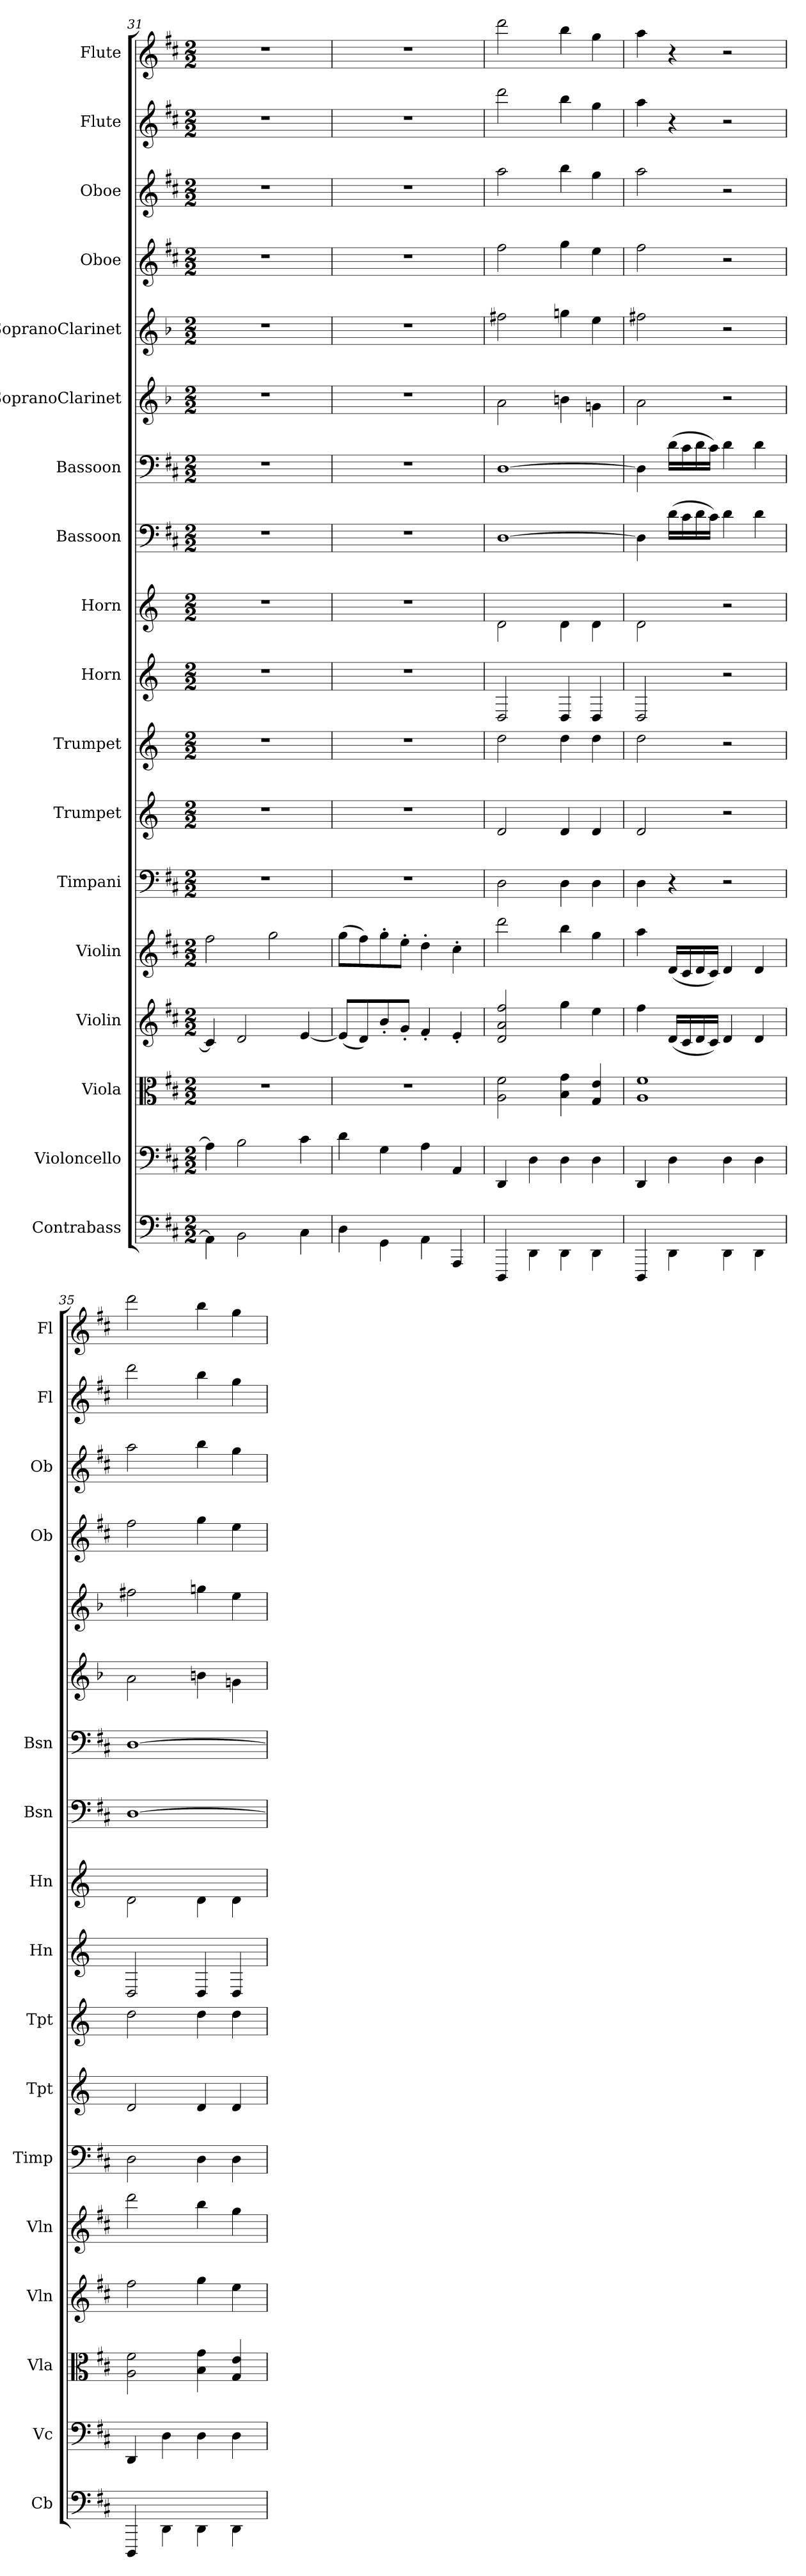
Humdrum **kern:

**kern	**kern	**kern	**kern	**kern	**kern	**kern	**kern	**kern	**kern	**kern	**kern	**kern	**kern	**kern	**kern	**kern	**kern
*part18	*part17	*part16	*part15	*part14	*part13	*part12	*part11	*part10	*part9	*part8	*part7	*part6	*part5	*part4	*part3	*part2	*part1
*staff18	*staff17	*staff16	*staff15	*staff14	*staff13	*staff12	*staff11	*staff10	*staff9	*staff8	*staff7	*staff6	*staff5	*staff4	*staff3	*staff2	*staff1
*I"Contrabass	*I"Violoncello	*I"Viola	*I"Violin	*I"Violin	*I"Timpani	*I"Trumpet	*I"Trumpet	*I"Horn	*I"Horn	*I"Bassoon	*I"Bassoon	*I"SopranoClarinet	*I"SopranoClarinet	*I"Oboe	*I"Oboe	*I"Flute	*I"Flute
*I'Cb	*I'Vc	*I'Vla	*I'Vln	*I'Vln	*I'Timp	*I'Tpt	*I'Tpt	*I'Hn	*I'Hn	*I'Bsn	*I'Bsn	*	*	*I'Ob	*I'Ob	*I'Fl	*I'Fl
*clefF4	*clefF4	*clefC3	*clefG2	*clefG2	*clefF4	*clefG2	*clefG2	*clefG2	*clefG2	*clefF4	*clefF4	*clefG2	*clefG2	*clefG2	*clefG2	*clefG2	*clefG2
*k[f#c#]	*k[f#c#]	*k[f#c#]	*k[f#c#]	*k[f#c#]	*k[f#c#]	*k[]	*k[]	*k[]	*k[]	*k[f#c#]	*k[f#c#]	*k[b-]	*k[b-]	*k[f#c#]	*k[f#c#]	*k[f#c#]	*k[f#c#]
*M2/2	*M2/2	*M2/2	*M2/2	*M2/2	*M2/2	*M2/2	*M2/2	*M2/2	*M2/2	*M2/2	*M2/2	*M2/2	*M2/2	*M2/2	*M2/2	*M2/2	*M2/2
=31	=31	=31	=31	=31	=31	=31	=31	=31	=31	=31	=31	=31	=31	=31	=31	=31	=31
4AA\]	4A\]	1r	4c#/]	2ff#\	1r	1r	1r	1r	1r	1r	1r	1r	1r	1r	1r	1r	1r
2BB\	2B\	.	2d/	.	.	.	.	.	.	.	.	.	.	.	.	.	.
.	.	.	.	2gg\	.	.	.	.	.	.	.	.	.	.	.	.	.
4C#\	4c#\	.	[4e/	.	.	.	.	.	.	.	.	.	.	.	.	.	.
=32	=32	=32	=32	=32	=32	=32	=32	=32	=32	=32	=32	=32	=32	=32	=32	=32	=32
4D\	4d\	1r	(8e/L]	(8gg\L	1r	1r	1r	1r	1r	1r	1r	1r	1r	1r	1r	1r	1r
.	.	.	8d/)	8ff#\)	.	.	.	.	.	.	.	.	.	.	.	.	.
4GG\	4G\	.	8b'/	8gg'\	.	.	.	.	.	.	.	.	.	.	.	.	.
.	.	.	8g'/J	8ee'\J	.	.	.	.	.	.	.	.	.	.	.	.	.
4AA\	4A\	.	4f#'/	4dd'\	.	.	.	.	.	.	.	.	.	.	.	.	.
4AAA/	4AA/	.	4e'/	4cc#'\	.	.	.	.	.	.	.	.	.	.	.	.	.
=33	=33	=33	=33	=33	=33	=33	=33	=33	=33	=33	=33	=33	=33	=33	=33	=33	=33
4DDD/	4DD/	2A\ 2f#\	2d/ 2a/ 2ff#/	2ddd\	2D\	2d/	2dd\	2D/	2d\	[1D\	[1D\	2a\	2ff#X\	2ff#\	2aa\	2ddd\	2ddd\
4DD\	4D\	.	.	.	.	.	.	.	.	.	.	.	.	.	.	.	.
4DD\	4D\	4B\ 4g\	4gg\	4bb\	4D\	4d/	4dd\	4D/	4d\	.	.	4bn\	4ggn\	4gg\	4bb\	4bb\	4bb\
4DD\	4D\	4G/ 4e/	4ee\	4gg\	4D\	4d/	4dd\	4D/	4d\	.	.	4gn\	4ee\	4ee\	4gg\	4gg\	4gg\
=34	=34	=34	=34	=34	=34	=34	=34	=34	=34	=34	=34	=34	=34	=34	=34	=34	=34
4DDD/	4DD/	1A\ 1f#\	4ff#\	4aa\	4D\	2d/	2dd\	2D/	2d\	4D\]	4D\]	2a\	2ff#X\	2ff#\	2aa\	4aa\	4aa\
4DD\	4D\	.	(16d/LL	(16d/LL	4r	.	.	.	.	(16d\LL	(16d\LL	.	.	.	.	4r	4r
.	.	.	16c#/	16c#/	.	.	.	.	.	16c#\	16c#\	.	.	.	.	.	.
.	.	.	16d/	16d/	.	.	.	.	.	16d\	16d\	.	.	.	.	.	.
.	.	.	16c#/JJ)	16c#/JJ)	.	.	.	.	.	16c#\JJ)	16c#\JJ)	.	.	.	.	.	.
4DD\	4D\	.	4d/	4d/	2r	2r	2r	2r	2r	4d\	4d\	2r	2r	2r	2r	2r	2r
4DD\	4D\	.	4d/	4d/	.	.	.	.	.	4d\	4d\	.	.	.	.	.	.
=35	=35	=35	=35	=35	=35	=35	=35	=35	=35	=35	=35	=35	=35	=35	=35	=35	=35
4DDD/	4DD/	2A\ 2f#\	2ff#\	2ddd\	2D\	2d/	2dd\	2D/	2d\	[1D\	[1D\	2a\	2ff#X\	2ff#\	2aa\	2ddd\	2ddd\
4DD\	4D\	.	.	.	.	.	.	.	.	.	.	.	.	.	.	.	.
4DD\	4D\	4B\ 4g\	4gg\	4bb\	4D\	4d/	4dd\	4D/	4d\	.	.	4bn\	4ggn\	4gg\	4bb\	4bb\	4bb\
4DD\	4D\	4G/ 4e/	4ee\	4gg\	4D\	4d/	4dd\	4D/	4d\	.	.	4gn\	4ee\	4ee\	4gg\	4gg\	4gg\
=	=	=	=	=	=	=	=	=	=	=	=	=	=	=	=	=	=
*-	*-	*-	*-	*-	*-	*-	*-	*-	*-	*-	*-	*-	*-	*-	*-	*-	*-
